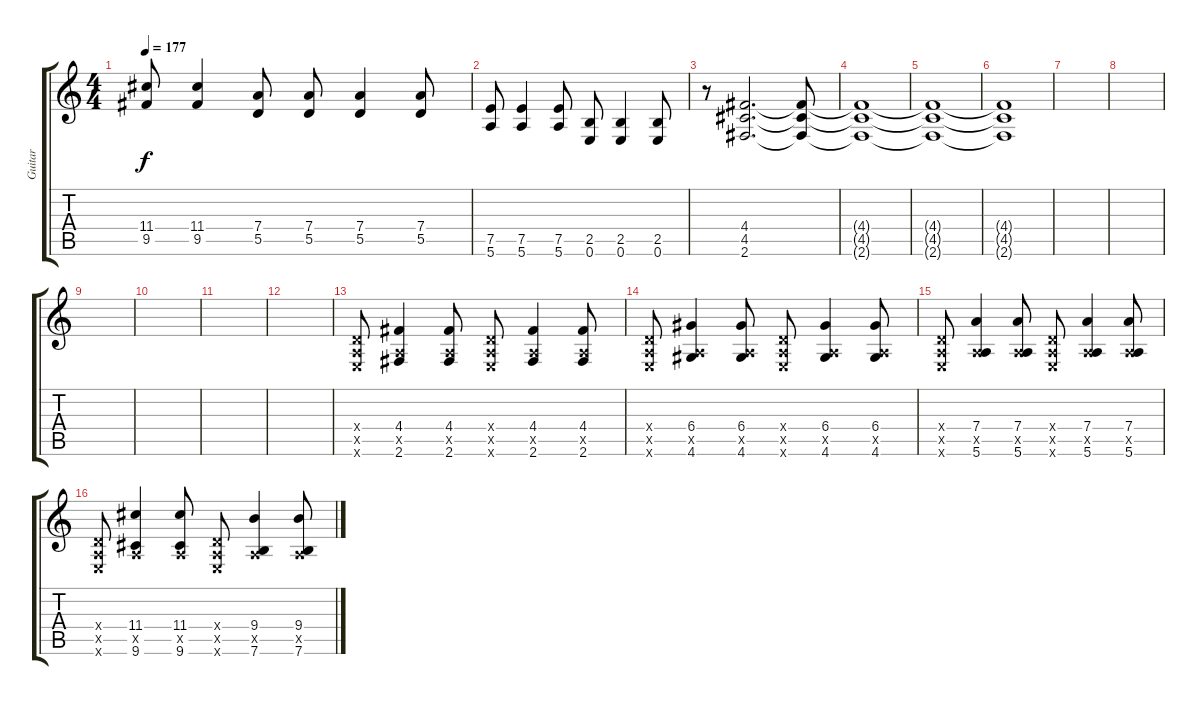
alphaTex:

\track ("Guitar" "Guitar") {instrument distortionguitar}
\staff {score tabs}
\tuning (E4 B3 G3 D3 A2 E2) {hide}
\ts (4 4)
\tempo 177
\clef g2
\ks c
(11.4 9.5).8{dy f} (11.4 9.5).4 (7.4 5.5).8 (7.4 5.5).8 (7.4 5.5).4 (7.4 5.5).8 |
(7.5 5.6).8 (7.5 5.6).4 (7.5 5.6).8 (2.5 0.6).8 (2.5 0.6).4 (2.5 0.6).8 |
r.8 (4.4 4.5 2.6).2{d} (4.4{t} 4.5{t} 2.6{t}).8 |
(4.4{t} 4.5{t} 2.6{t}).1 |
(4.4{t} 4.5{t} 2.6{t}).1 |
(4.4{t} 4.5{t} 2.6{t}).1 |
|
|
|
|
|
|
(0.4{x} 0.5{x} 0.6{x}).8 (4.4 0.5{x} 2.6).4 (4.4 0.5{x} 2.6).8 (0.4{x} 0.5{x} 0.6{x}).8 (4.4 0.5{x} 2.6).4 (4.4 0.5{x} 2.6).8 |
(0.4{x} 0.5{x} 0.6{x}).8 (6.4 0.5{x} 4.6).4 (6.4 0.5{x} 4.6).8 (0.4{x} 0.5{x} 0.6{x}).8 (6.4 0.5{x} 4.6).4 (6.4 0.5{x} 4.6).8 |
(0.4{x} 0.5{x} 0.6{x}).8 (7.4 0.5{x} 5.6).4 (7.4 0.5{x} 5.6).8 (0.4{x} 0.5{x} 0.6{x}).8 (7.4 0.5{x} 5.6).4 (7.4 0.5{x} 5.6).8 |
(0.4{x} 0.5{x} 0.6{x}).8 (11.4 0.5{x} 9.6).4 (11.4 0.5{x} 9.6).8 (0.4{x} 0.5{x} 0.6{x}).8 (9.4 0.5{x} 7.6).4 (9.4 0.5{x} 7.6).8
